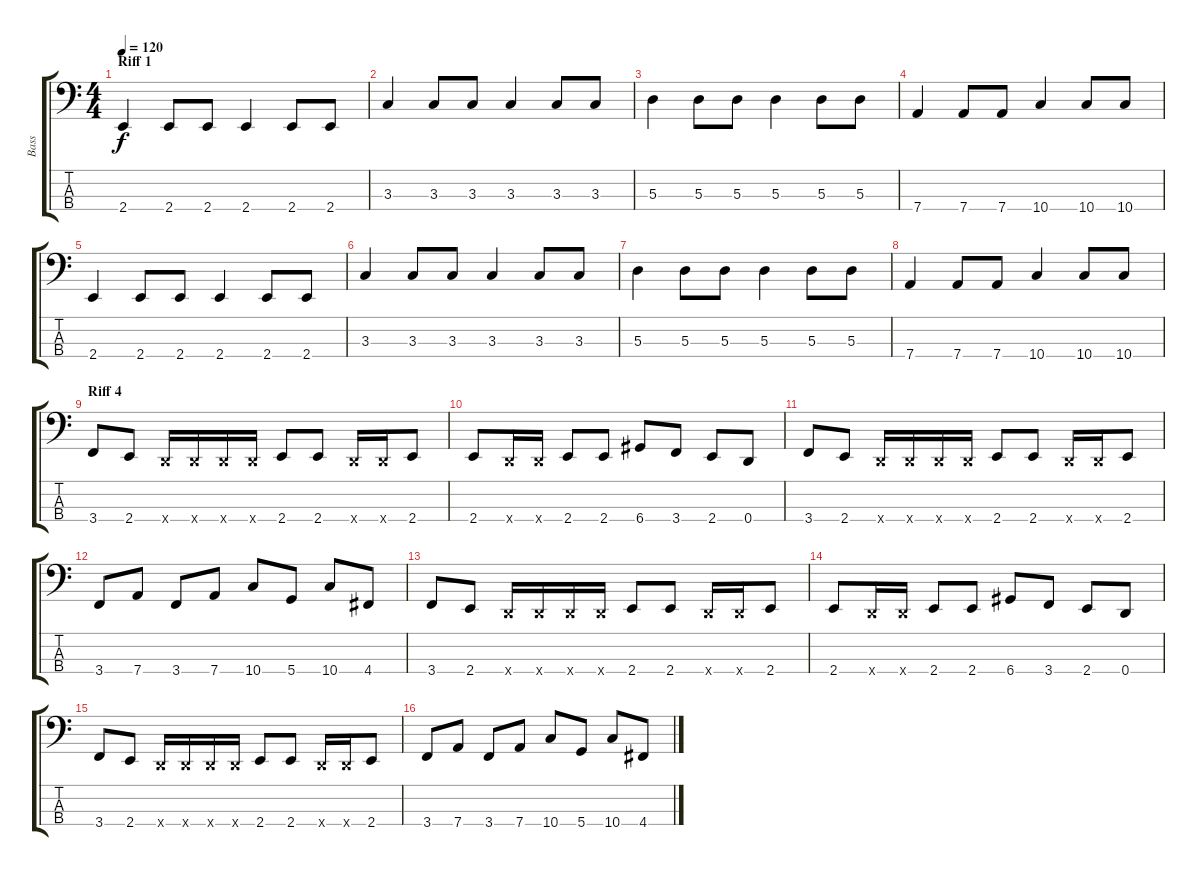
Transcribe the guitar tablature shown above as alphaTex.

\track ("Bass" "Bass") {instrument electricbasspick}
\staff {score tabs}
\tuning (G2 D2 A1 D1) {hide}
\ts (4 4)
\section ("" "Riff 1")
\tempo 120
\clef f4
\ks c
2.4.4{dy f} 2.4.8 2.4.8 2.4.4 2.4.8 2.4.8 |
3.3.4 3.3.8 3.3.8 3.3.4 3.3.8 3.3.8 |
5.3.4 5.3.8 5.3.8 5.3.4 5.3.8 5.3.8 |
7.4.4 7.4.8 7.4.8 10.4.4 10.4.8 10.4.8 |
2.4.4 2.4.8 2.4.8 2.4.4 2.4.8 2.4.8 |
3.3.4 3.3.8 3.3.8 3.3.4 3.3.8 3.3.8 |
5.3.4 5.3.8 5.3.8 5.3.4 5.3.8 5.3.8 |
7.4.4 7.4.8 7.4.8 10.4.4 10.4.8 10.4.8 |
\section ("" "Riff 4")
3.4.8 2.4.8 0.4{x}.16 0.4{x}.16 0.4{x}.16 0.4{x}.16 2.4.8 2.4.8 0.4{x}.16 0.4{x}.16 2.4.8 |
2.4.8 0.4{x}.16 0.4{x}.16 2.4.8 2.4.8 6.4.8 3.4.8 2.4.8 0.4.8 |
3.4.8 2.4.8 0.4{x}.16 0.4{x}.16 0.4{x}.16 0.4{x}.16 2.4.8 2.4.8 0.4{x}.16 0.4{x}.16 2.4.8 |
3.4.8 7.4.8 3.4.8 7.4.8 10.4.8 5.4.8 10.4.8 4.4.8 |
3.4.8 2.4.8 0.4{x}.16 0.4{x}.16 0.4{x}.16 0.4{x}.16 2.4.8 2.4.8 0.4{x}.16 0.4{x}.16 2.4.8 |
2.4.8 0.4{x}.16 0.4{x}.16 2.4.8 2.4.8 6.4.8 3.4.8 2.4.8 0.4.8 |
3.4.8 2.4.8 0.4{x}.16 0.4{x}.16 0.4{x}.16 0.4{x}.16 2.4.8 2.4.8 0.4{x}.16 0.4{x}.16 2.4.8 |
3.4.8 7.4.8 3.4.8 7.4.8 10.4.8 5.4.8 10.4.8 4.4.8
